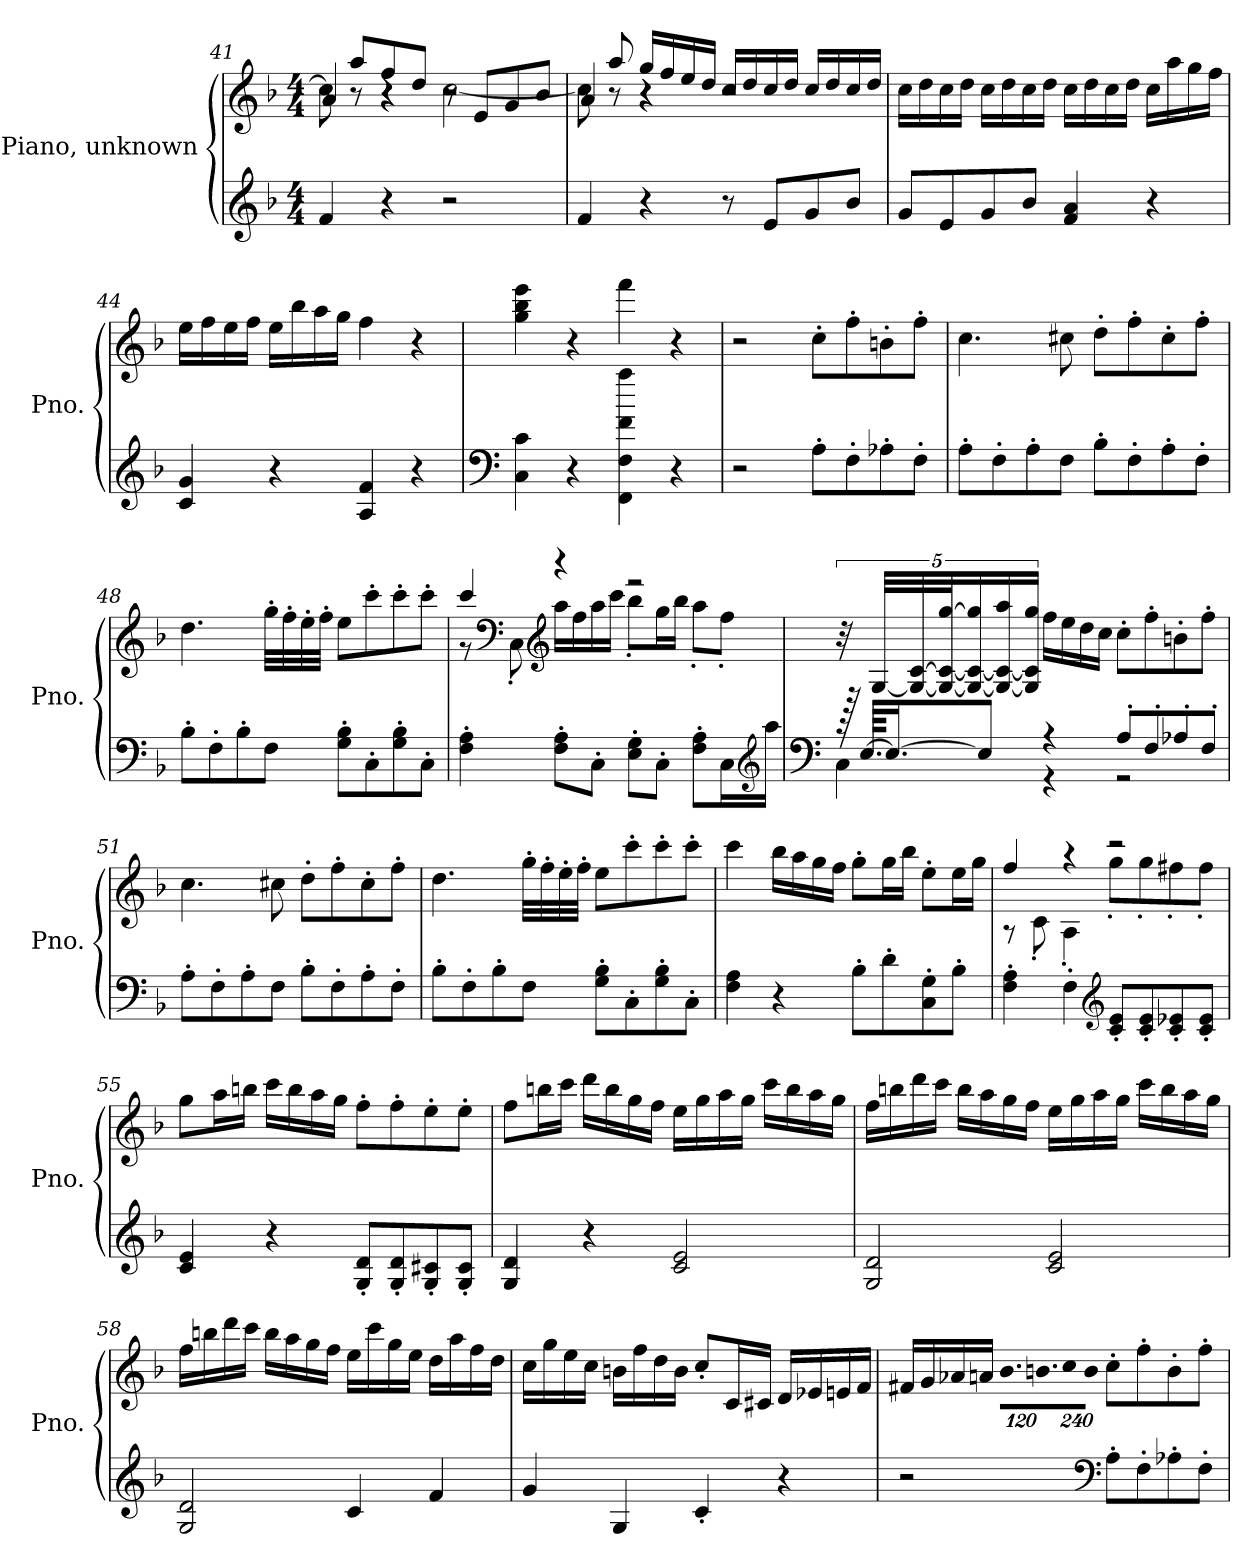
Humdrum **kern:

**kern	**kern
*part1	*part1
*staff2	*staff1
*I"Piano, unknown	*
*I'Pno.	*
*clefG2	*clefG2
*k[b-]	*k[b-]
*M4/4	*M4/4
=41	=41
*	*^
*	*	*^
4f/	8r	8cc\]	4a/
.	8aa/L	8r	.
4r	8ff/	4r	4r
.	8dd/J	.	.
2r	8r	[2cc\	2r
.	8e/L	.	.
.	8g/	.	.
.	8b-/J	.	.
!!LO:LB:g=z	!!	!!
=42	=42	=42	=42
4f/	8r	8cc\]	4a/
.	8aa/	8r	.
4r	16gg/LL	4r	4r
.	16ff/	.	.
.	16ee/	.	.
.	16dd/JJ	.	.
8r	16cc/LL	2r	2r
.	16dd/	.	.
8e/L	16cc/	.	.
.	16dd/JJ	.	.
8g/	16cc/LL	.	.
.	16dd/	.	.
8b-/J	16cc/	.	.
.	16dd/JJ	.	.
*	*v	*v	*v
=43	=43
8g/L	16cc\LL
.	16dd\
8e/	16cc\
.	16dd\JJ
8g/	16cc\LL
.	16dd\
8b-/J	16cc\
.	16dd\JJ
4f/ 4a/	16cc\LL
.	16dd\
.	16cc\
.	16dd\JJ
4r	16cc\LL
.	16aa\
.	16gg\
.	16ff\JJ
=44	=44
4c/ 4g/	16ee\LL
.	16ff\
.	16ee\
.	16ff\JJ
4r	16ee\LL
.	16bb-\
.	16aa\
.	16gg\JJ
4A/ 4f/	4ff\
4r	4r
!!LO:LB:g=z
=45	=45
*clefF4	*
4C\ 4c\	4gg\ 4bb-\ 4eee\
4r	4r
4FF\ 4F\ 4f\ 4aa\	4fff\
4r	4r
=46	=46
2r	2r
8A'\L	8cc'\L
8F'\	8ff'\
8A-X'\	8bn'\
8F'\J	8ff'\J
=47	=47
8A'\L	4.cc\
8F'\	.
8A'\	.
8F\J	8cc#X\
8B-'\L	8dd'\L
8F'\	8ff'\
8A'\	8cc#'\
8F'\J	8ff'\J
=48	=48
8B-'\L	4.dd\
8F'\	.
8B-'\	.
8F\J	32gg'\LLL
.	32ff'\
.	32ee'\
.	32ff'\JJJ
8G\' 8B-\'L	8ee\L
8C'\	8ccc'\
8G\' 8B-\'	8ccc'\
8C'\J	8ccc'\J
!!LO:LB:g=z
=49	=49
*	*^
4F\' 4A\'	4ccc/	8r
*	*clefF4	*
.	.	8C'\
*	*clefG2	*
8F\' 8A\'L	4r	16aa\LL
.	.	16ff\
8C'\J	.	16aa\
.	.	16ccc\JJ
8E\' 8G\'L	2r	8bb-'\L
8C'\J	.	16gg\L
.	.	16bb-\JJ
8F\' 8A\'L	.	8aa'\L
16C\L	.	8ff'\J
*clefG2	*	*
16aa\JJ	.	.
*	*v	*v
=50	=50
*clefF4	*
*^	*
128r	4C\	40r
[64.E/KKLL	.	.
.	.	[40G/LLL
16.E/J_	.	.
.	.	40G/_ [40c/
.	.	40G/_ 40c/_ [40gg/J
.	.	20G/_ 20c/_ 20gg/]
8E/J]	.	.
.	.	20G/_ 20c/_ 20aa/
.	.	20G/] 20c/] 20gg/JJ
4r	4r	16ff\LL
.	.	16ee\
.	.	16dd\
.	.	16cc\JJ
8A'/L	2r	8cc'\L
8F'/	.	8ff'\
8A-X'/	.	8bn'\
8F'/J	.	8ff'\J
*v	*v	*
!!LO:PB:g=z
=51	=51
8A'\L	4.cc\
8F'\	.
8A'\	.
8F\J	8cc#X\
8B-'\L	8dd'\L
8F'\	8ff'\
8A'\	8cc#'\
8F'\J	8ff'\J
=52	=52
8B-'\L	4.dd\
8F'\	.
8B-'\	.
8F\J	32gg'\LLL
.	32ff'\
.	32ee'\
.	32ff'\JJJ
8G\' 8B-\'L	8ee\L
8C'\	8ccc'\
8G\' 8B-\'	8ccc'\
8C'\J	8ccc'\J
=53	=53
4F\ 4A\	4ccc\
4r	16bb-\LL
.	16aa\
.	16gg\
.	16ff\JJ
8B-'\L	8gg'\L
8d'\	16gg\L
.	16bb-\JJ
8C\' 8G\'	8ee'\L
8B-'\J	16ee\L
.	16gg\JJ
=54	=54
*	*^
4F\' 4A\'	4ff/	8r
.	.	8c'\
4F'\	4r	4A'\
*clefG2	*	*
8c/' 8e/'L	2r	8gg'\L
8c/' 8e/'	.	8gg'\
8c/' 8e-X/'	.	8ff#X'\
8c/' 8e-/'J	.	8ff#'\J
*	*v	*v
!!LO:LB:g=z
=55	=55
4c/ 4e/	8gg\L
.	16aa\L
.	16bbn\JJ
4r	16ccc\LL
.	16bb\
.	16aa\
.	16gg\JJ
8G/' 8d/'L	8ff'\L
8G/' 8d/'	8ff'\
8G/' 8c#X/'	8ee'\
8G/' 8c#/'J	8ee'\J
=56	=56
4G/ 4d/	8ff\L
.	16bbn\L
.	16ccc\JJ
4r	16ddd\LL
.	16bb\
.	16gg\
.	16ff\JJ
2c/ 2e/	16ee\LL
.	16gg\
.	16aa\
.	16gg\JJ
.	16ccc\LL
.	16bb\
.	16aa\
.	16gg\JJ
!!LO:LB:g=z
=57	=57
2G/ 2d/	16ff\LL
.	16bbn\
.	16ddd\
.	16ccc\JJ
.	16bb\LL
.	16aa\
.	16gg\
.	16ff\JJ
2c/ 2e/	16ee\LL
.	16gg\
.	16aa\
.	16gg\JJ
.	16ccc\LL
.	16bb\
.	16aa\
.	16gg\JJ
=58	=58
2G/ 2d/	16ff\LL
.	16bbn\
.	16ddd\
.	16ccc\JJ
.	16bb\LL
.	16aa\
.	16gg\
.	16ff\JJ
4c/	16ee\LL
.	16ccc\
.	16gg\
.	16ee\JJ
4f/	16dd\LL
.	16aa\
.	16ff\
.	16dd\JJ
!!LO:LB:g=z
=59	=59
4g/	16cc\LL
.	16gg\
.	16ee\
.	16cc\JJ
4G/	16bn\LL
.	16ff\
.	16dd\
.	16b\JJ
4c'/	8cc'/L
.	16c/L
.	16c#X/JJ
4r	16d/LL
.	16e-X/
.	16en/
.	16f/JJ
=60	=60
2r	16f#X/LL
.	16g/
.	16a-X/
.	16an/JJ
*	*Xbrackettup
!	!LO:N:vis=32.
.	1920%103b-\LLL
!	!LO:N:vis=32.
.	1920%103bn\J
!	!LO:N:vis=16
.	1920%137cc\
!	!LO:N:vis=16
.	1920%137b\JJ
*clefF4	*
8A'\L	8cc'\L
8F'\	8ff'\
8A-X'\	8b'\
8F'\J	8ff'\J
=	=
*-	*-
